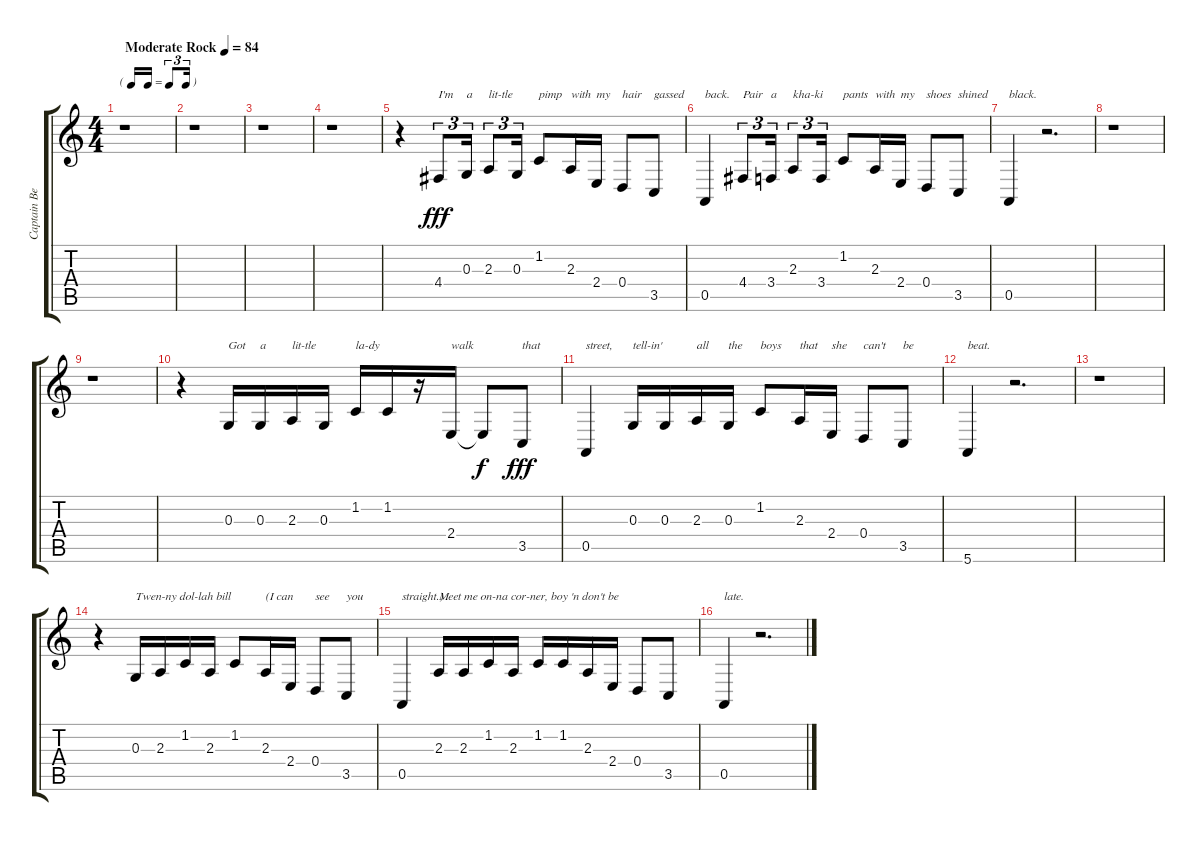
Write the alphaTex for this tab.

\track ("Captain Beefheart - Vocals" "Captain Be") {instrument baritonesax}
\staff {score tabs}
\tuning (E4 B3 G3 D3 A2 E2) {hide}
\ts (4 4)
\tf triplet16th
\tempo (84 "Moderate Rock")
\clef g2
\ks c
r.1{dy fff instrument baritonesax} |
r.1 |
r.1 |
r.1 |
r.4 4.4.8{tu (3 2) txt "I'm"} 0.3.16{tu (3 2) txt "a"} 2.3.8{tu (3 2) txt "lit-tle"} 0.3.16{tu (3 2)} 1.2.8{txt "pimp"} 2.3.16{txt "with"} 2.4.16{txt "my"} 0.4.8{txt "hair"} 3.5.8{txt "gassed"} |
0.5.4{txt "back."} 4.4.8{tu (3 2) txt "Pair"} 3.4.16{tu (3 2) txt "a"} 2.3.8{tu (3 2) txt "kha-ki"} 3.4.16{tu (3 2)} 1.2.8{txt "pants"} 2.3.16{txt "with"} 2.4.16{txt "my"} 0.4.8{txt "shoes"} 3.5.8{txt "shined"} |
0.5.4{txt "black."} r.2{d} |
r.1 |
r.1 |
r.4 0.3.16{txt "Got"} 0.3.16{txt "a"} 2.3.16{txt "lit-tle"} 0.3.16 1.2.16{txt "la-dy"} 1.2.16 r.16 2.4.16{txt "walk"} 2.4{t}.8{dy f} 3.5.8{txt "that" dy fff} |
0.5.4{txt "street,"} 0.3.16{txt "tell-in'"} 0.3.16 2.3.16{txt "all"} 0.3.16{txt "the"} 1.2.8{txt "boys"} 2.3.16{txt "that"} 2.4.16{txt "she"} 0.4.8{txt "can't"} 3.5.8{txt "be"} |
5.6.4{txt "beat."} r.2{d} |
r.1 |
r.4 0.3.16{txt "Twen-ny dol-lah bill"} 2.3.16 1.2.16 2.3.16 1.2.8 2.3.16{txt "(I can"} 2.4.16 0.4.8{txt "see"} 3.5.8{txt "you"} |
0.5.4{txt "straight.)"} 2.3.16{txt "Meet me on-na cor-ner, boy 'n don't be"} 2.3.16 1.2.16 2.3.16 1.2.16 1.2.16 2.3.16 2.4.16 0.4.8 3.5.8 |
0.5.4{txt "late."} r.2{d}
